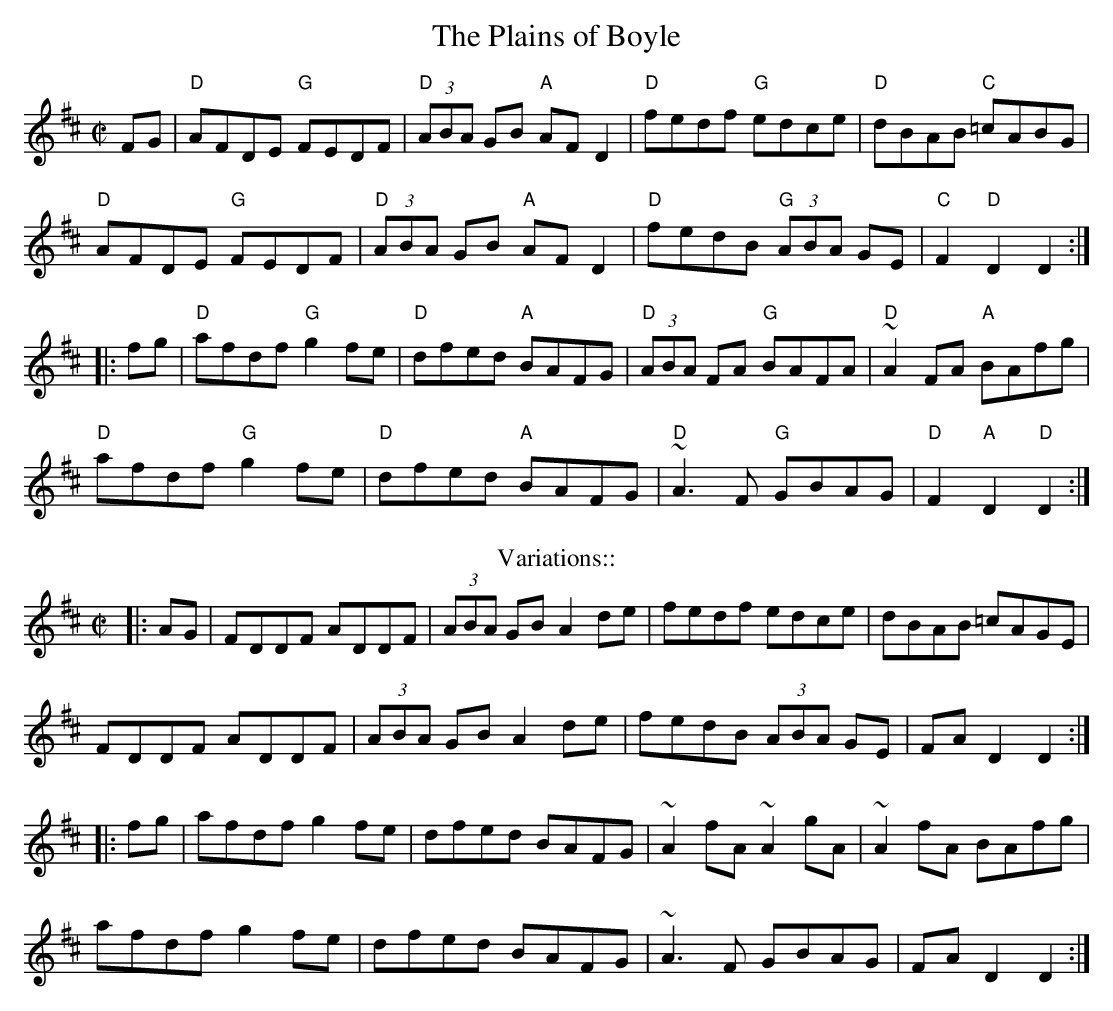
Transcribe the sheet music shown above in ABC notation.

X:1
T:Plains of Boyle, The
M:C|
K:D
FG|"D"AFDE "G"FEDF|(3"D"ABA GB "A"AFD2|"D"fedf "G"edce|"D"dBAB "C"=cABG|
"D"AFDE "G"FEDF|(3"D"ABA GB "A"AFD2|"D"fedB (3"G"ABA GE|"C"F2"D"D2 D2:|
|:fg|"D"afdf "G"g2fe|"D"dfed "A"BAFG|(3"D"ABA FA "G"BAFA|~"D"A2FA "A"BAfg|
"D"afdf "G"g2fe|"D"dfed "A"BAFG|~"D"A3F "G"GBAG|"D"F2"A"D2 "D"D2:|
T: Variations::
|:AG|FDDF ADDF|(3ABA GB A2de|fedf edce|dBAB =cAGE|
FDDF ADDF|(3ABA GB A2de|fedB (3ABA GE|FAD2 D2:|
|:fg|afdf g2fe|dfed BAFG|~A2fA ~A2gA|~A2fA BAfg|
afdf g2fe|dfed BAFG|~A3F GBAG|FAD2 D2:|
